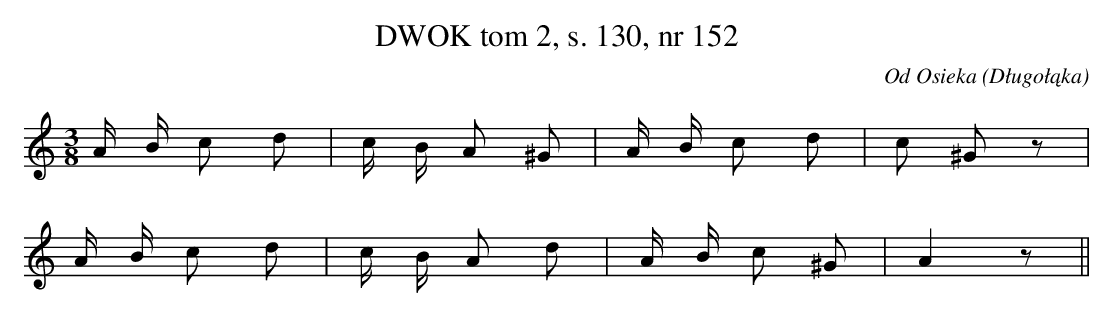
X:1
T: DWOK tom 2, s. 130, nr 152
O: Od Osieka (Długołąka)
L: 1/16
M: 3/8
K: C
A B c2 d2 |\
c B A2  ^G2 |\
A B c2 d2 |\
c2  ^G2 z2 |
A B c2 d2 |\
c B A2 d2 |\
A B c2 ^G2  |\
A4 z2 ||
